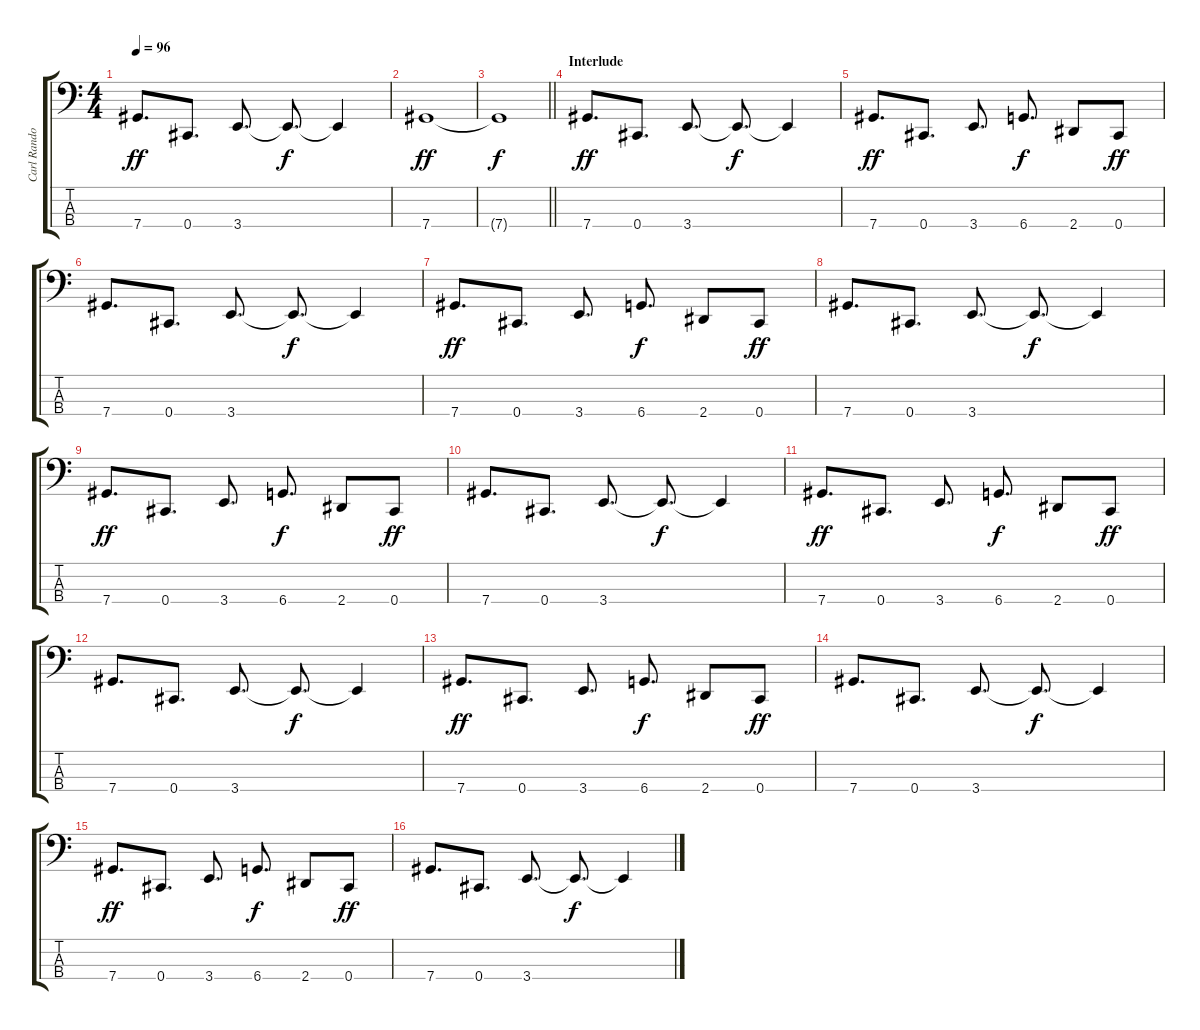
\track ("Carl Randolph" "Carl Rando") {instrument electricbasspick}
\staff {score tabs}
\tuning (Gb2 Db2 Ab1 Db1) {hide}
\ts (4 4)
\tempo 96
\clef f4
\ks c
7.4.8{d dy ff} 0.4.8{d} 3.4.8{d} 3.4{t}.8{d dy f} 3.4{t}.4 |
7.4.1{dy ff} |
\barLineRight lightlight
7.4{t}.1{dy f} |
\section ("" "Interlude")
7.4.8{d dy ff} 0.4.8{d} 3.4.8{d} 3.4{t}.8{d dy f} 3.4{t}.4 |
7.4.8{d dy ff} 0.4.8{d} 3.4.8{d} 6.4.8{d dy f} 2.4.8 0.4.8{dy ff} |
7.4.8{d} 0.4.8{d} 3.4.8{d} 3.4{t}.8{d dy f} 3.4{t}.4 |
7.4.8{d dy ff} 0.4.8{d} 3.4.8{d} 6.4.8{d dy f} 2.4.8 0.4.8{dy ff} |
7.4.8{d} 0.4.8{d} 3.4.8{d} 3.4{t}.8{d dy f} 3.4{t}.4 |
7.4.8{d dy ff} 0.4.8{d} 3.4.8{d} 6.4.8{d dy f} 2.4.8 0.4.8{dy ff} |
7.4.8{d} 0.4.8{d} 3.4.8{d} 3.4{t}.8{d dy f} 3.4{t}.4 |
7.4.8{d dy ff} 0.4.8{d} 3.4.8{d} 6.4.8{d dy f} 2.4.8 0.4.8{dy ff} |
7.4.8{d} 0.4.8{d} 3.4.8{d} 3.4{t}.8{d dy f} 3.4{t}.4 |
7.4.8{d dy ff} 0.4.8{d} 3.4.8{d} 6.4.8{d dy f} 2.4.8 0.4.8{dy ff} |
7.4.8{d} 0.4.8{d} 3.4.8{d} 3.4{t}.8{d dy f} 3.4{t}.4 |
7.4.8{d dy ff} 0.4.8{d} 3.4.8{d} 6.4.8{d dy f} 2.4.8 0.4.8{dy ff} |
7.4.8{d} 0.4.8{d} 3.4.8{d} 3.4{t}.8{d dy f} 3.4{t}.4
